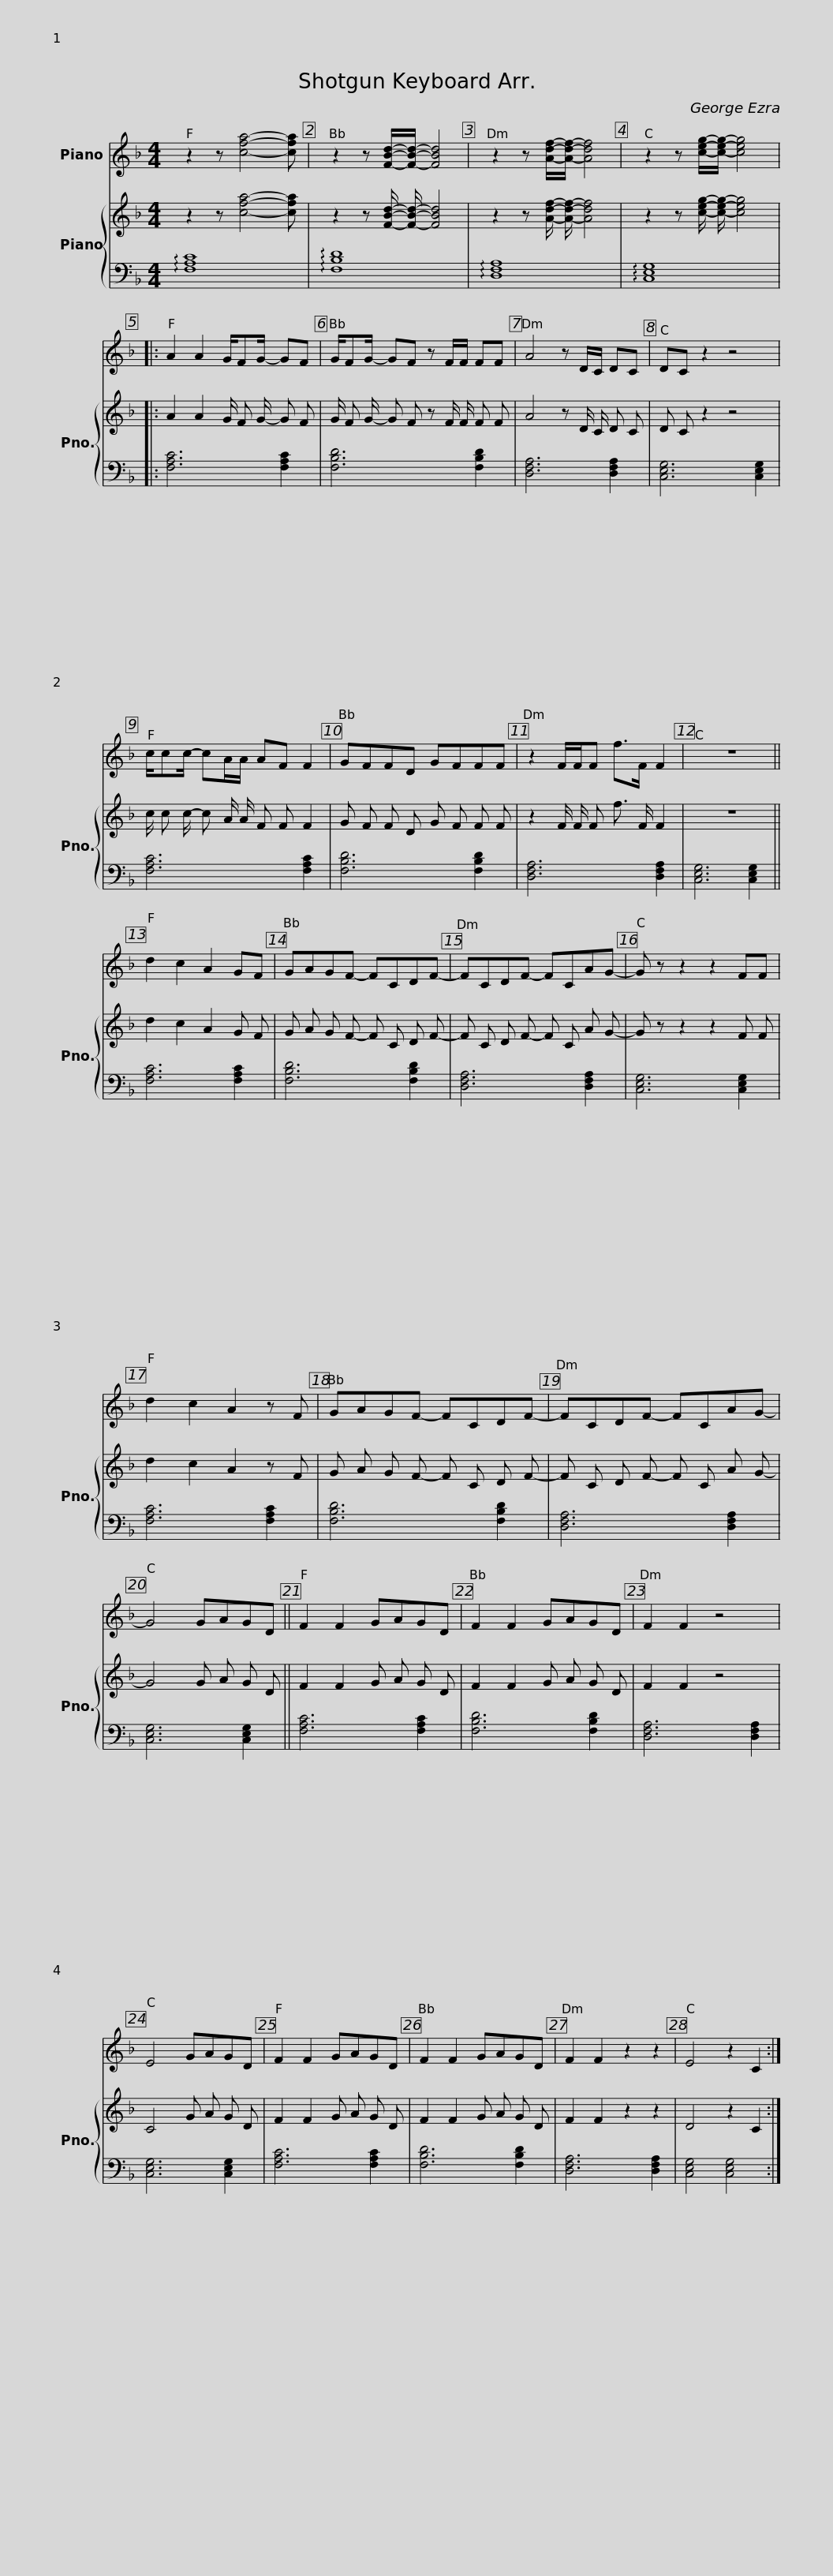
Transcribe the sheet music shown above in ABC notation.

X:1
%%score 1 { 2 | 3 }
L:1/8
M:4/4
I:linebreak $
K:F
V:1 treble
V:2 treble
V:3 bass
V:1
 z2 z [cfa]4- [cfa] | z2 z [FBd]/-[FBd]/- [FBd]4 | z2 z [Adf]/-[Adf]/- [Adf]4 | z2 z [ceg]/-[ceg]/- [ceg]4 |: A2 A2 G/FG/- GF |$ %5
 G/FG/- GF z F/F/ FF | A4 z D/C/ DC | DC z2 z4 | c/cc/- cA/A/ AF F2 | GFFD GFFF | %10
 z2 F/F/F f>F F2 |$ z8 || d2 c2 A2 GF | GAGF- FCDF- | FCDF- FCAG- | %15
 G z z2 z2 FF | d2 c2 A2 z F | GAGF- FCDF- |$ FCDF- FCAG- | G4 GAGD || %20
 F2 F2 GAGD | F2 F2 GAGD | F2 F2 z4 | E4 GAGD | F2 F2 GAGD |$ %25
 F2 F2 GAGD | F2 F2 z2 z2 | E4 z2 C2 :| %28
V:2
 z2 z [cfa]4- [cfa] | z2 z [FBd]/- [FBd]/- [FBd]4 | z2 z [Adf]/- [Adf]/- [Adf]4 | z2 z [ceg]/- [ceg]/- [ceg]4 |: A2 A2 G/ F G/- G F |$ %5
 G/ F G/- G F z F/ F/ F F | A4 z D/ C/ D C | D C z2 z4 | c/ c c/- c A/ A/ F F F2 | G F F D G F F F | %10
 z2 F/ F/ F f3/2 F/ F2 |$ z8 || d2 c2 A2 G F | G A G F- F C D F- | F C D F- F C A G- | %15
 G z z2 z2 F F | d2 c2 A2 z F | G A G F- F C D F- |$ F C D F- F C A G- | G4 G A G D || %20
 F2 F2 G A G D | F2 F2 G A G D | F2 F2 z4 | C4 G A G D | F2 F2 G A G D |$ %25
 F2 F2 G A G D | F2 F2 z2 z2 | D4 z2 C2 :| %28
V:3
 !arpeggio![F,A,C]8 | !arpeggio![F,B,D]8 | !arpeggio![D,F,A,]8 | !arpeggio![C,E,G,]8 |: [F,A,C]6 [F,A,C]2 |$ %5
 [F,B,D]6 [F,B,D]2 | [D,F,A,]6 [D,F,A,]2 | [C,E,G,]6 [C,E,G,]2 | [F,A,C]6 [F,A,C]2 | [F,B,D]6 [F,B,D]2 | %10
 [D,F,A,]6 [D,F,A,]2 |$ [C,E,G,]6 [C,E,G,]2 || [F,A,C]6 [F,A,C]2 | [F,B,D]6 [F,B,D]2 | [D,F,A,]6 [D,F,A,]2 | %15
 [C,E,G,]6 [C,E,G,]2 | [F,A,C]6 [F,A,C]2 | [F,B,D]6 [F,B,D]2 |$ [D,F,A,]6 [D,F,A,]2 | [C,E,G,]6 [C,E,G,]2 || %20
 [F,A,C]6 [F,A,C]2 | [F,B,D]6 [F,B,D]2 | [D,F,A,]6 [D,F,A,]2 | [C,E,G,]6 [C,E,G,]2 | [F,A,C]6 [F,A,C]2 |$ %25
 [F,B,D]6 [F,B,D]2 | [D,F,A,]6 [D,F,A,]2 | [C,E,G,]4 [C,E,G,]4 :| %28
